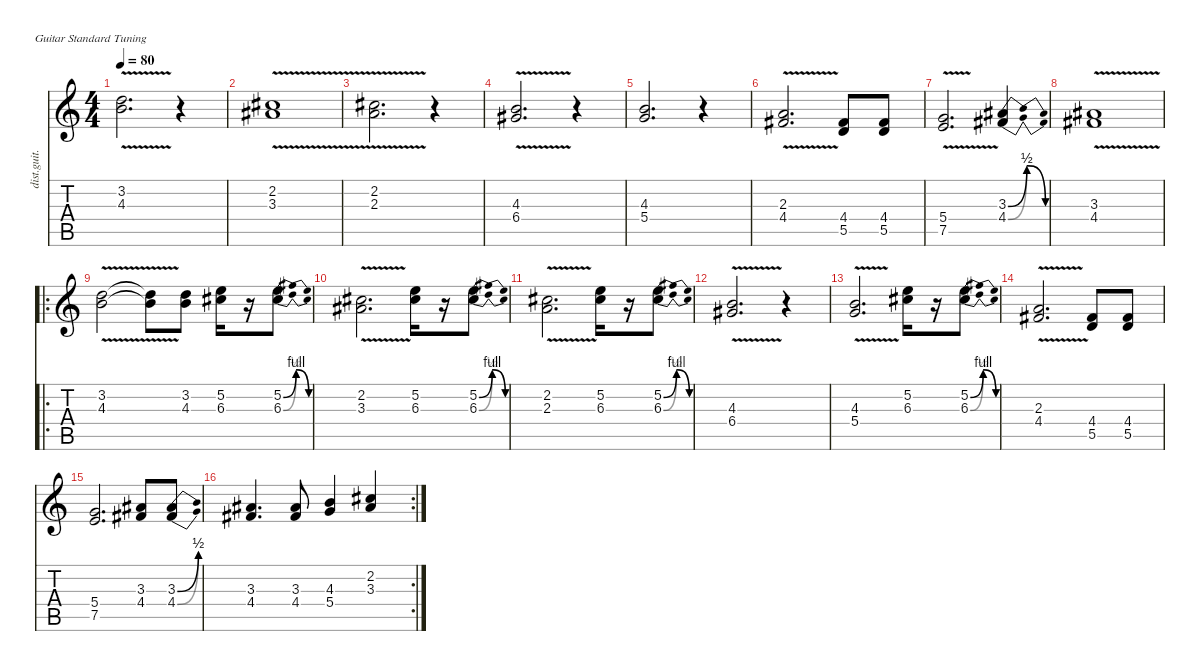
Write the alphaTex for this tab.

\defaultSystemsLayout 4
\hideDynamics
\bracketExtendMode nobrackets
\track ("Electric guitars 5, 6" "dist.guit.") {instrument distortionguitar}
\staff {score tabs}
\tuning (E4 B3 G3 D3 A2 E2)
\ts (4 4)
\tempo 80
\clef g2
\ks c
(3.2{v} 4.3{v}).2{d dy f beam Down} r.4{beam Down} |
(2.2{v acc #} 3.3{v acc #}).1{beam Down} |
(2.2{v acc #} 2.3{v}).2{d beam Down} r.4{beam Down} |
(4.3{v} 6.4{v acc #}).2{d beam Up} r.4{beam Down} |
(4.3 5.4).2{d beam Up} r.4{beam Down} |
(2.3{v} 4.4{v acc #}).2{d beam Up} (4.4{acc #} 5.5).8{beam Up} (4.4{acc #} 5.5).8{beam Up} |
(5.4{v} 7.5{v}).2{d beam Up} (3.3{be (bendrelease 0 0 15 2 30 2 45 0) acc #} 4.4{be (bendrelease 0 0 15 2 30 2 45 0) acc #}).4{beam Up} |
(3.3{v acc #} 4.4{v acc #}).1{beam Up} |
\ro
(3.2{v} 4.3{v}).2{beam Down} (3.2{v t} 4.3{v t}).8{beam Down} (3.2 4.3).8{beam Down} (5.2 6.3{acc #}).16{beam Down} r.16{beam Down} (5.2{be (bendrelease 0 0 15 4 30 4 45 0)} 6.3{be (bendrelease 0 0 15 2 30 2 45 0) acc #}).8{beam Down} |
(2.2{v acc #} 3.3{v acc #}).2{d beam Down} (5.2 6.3{acc #}).16{beam Down} r.16{beam Down} (5.2{be (bendrelease 0 0 15 4 30 4 45 0)} 6.3{be (bendrelease 0 0 15 2 30 2 45 0) acc #}).8{beam Down} |
(2.2{v acc #} 2.3{v}).2{d beam Down} (5.2 6.3{acc #}).16{beam Down} r.16{beam Down} (5.2{be (bendrelease 0 0 15 4 30 4 45 0)} 6.3{be (bendrelease 0 0 15 2 30 2 45 0) acc #}).8{beam Down} |
(4.3{v} 6.4{v acc #}).2{d beam Up} r.4{beam Down} |
(4.3{v} 5.4{v}).2{d beam Up} (5.2 6.3{acc #}).16{beam Down} r.16{beam Down} (5.2{be (bendrelease 0 0 15 4 30 4 45 0)} 6.3{be (bendrelease 0 0 15 2 30 2 45 0) acc #}).8{beam Down} |
(2.3{v} 4.4{v acc #}).2{d beam Up} (4.4{acc #} 5.5).8{beam Up} (4.4{acc #} 5.5).8{beam Up} |
(5.4 7.5).2{d beam Up} (3.3{acc #} 4.4{acc #}).8{beam Up} (3.3{be (bend 0 0 30 2) acc #} 4.4{be (bend 0 0 30 2) acc #}).8{beam Up} |
\rc 2
(3.3{acc #} 4.4{acc #}).4{d beam Up} (3.3{acc #} 4.4{acc #}).8{beam Up} (4.3 5.4).4{beam Up} (2.2{acc #} 3.3{acc #}).4{beam Up}
